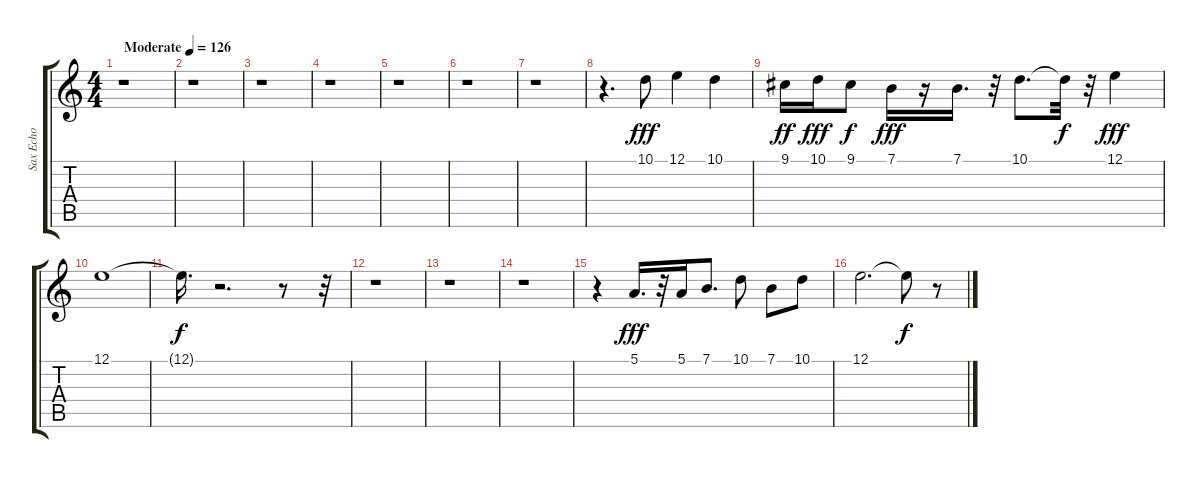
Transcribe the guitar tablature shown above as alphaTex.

\track ("Sax Echo" "Sax Echo") {instrument tenorsax}
\staff {score tabs}
\tuning (E4 B3 G3 D3 A2 E2) {hide}
\ts (4 4)
\tempo (126 "Moderate")
\clef g2
\ks c
r.1{dy fff instrument tenorsax} |
r.1 |
r.1 |
r.1 |
r.1 |
r.1 |
r.1 |
r.4{d} 10.1.8 12.1.4 10.1.4 |
9.1.16{dy ff} 10.1.16{dy fff} 9.1.8{dy f} 7.1.16{dy fff} r.16 7.1.16{d} r.32 10.1.8{d} 10.1{t}.32{dy f} r.32 12.1.4{dy fff} |
12.1.1 |
12.1{t}.16{d dy f} r.2{d} r.8 r.32 |
r.1 |
r.1 |
r.1 |
r.4 5.1.16{d dy fff} r.32 5.1.16 7.1.8{d} 10.1.8 7.1.8 10.1.8 |
12.1.2{d} 12.1{t}.8{dy f} r.8
